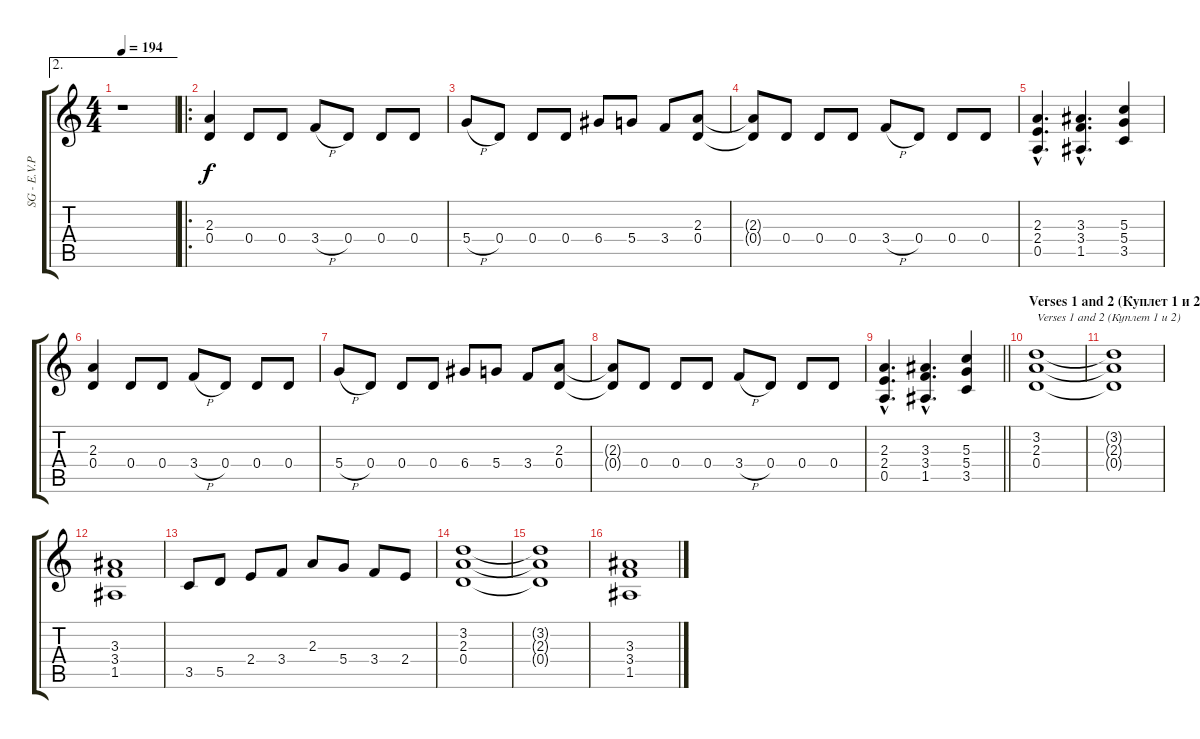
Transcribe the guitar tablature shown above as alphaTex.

\track ("SG - E.V.Pochtaryev" "SG - E.V.P") {instrument overdrivenguitar}
\staff {score tabs}
\tuning (E4 B3 G3 D3 A2 E2) {hide}
\ae 2
\ts (4 4)
\tempo 194
\clef g2
\ks c
r.1{dy f} |
\ro
(2.3 0.4).4 0.4.8 0.4.8 3.4{h}.8 0.4.8 0.4.8 0.4.8 |
5.4{h}.8 0.4.8 0.4.8 0.4.8 6.4.8 5.4.8 3.4.8 (2.3 0.4).8 |
(2.3{t} 0.4{t}).8 0.4.8 0.4.8 0.4.8 3.4{h}.8 0.4.8 0.4.8 0.4.8 |
(2.3{hac} 2.4{hac} 0.5{hac}).4{d} (3.3{hac} 3.4{hac} 1.5{hac}).4{d} (5.3 5.4 3.5).4 |
(2.3 0.4).4 0.4.8 0.4.8 3.4{h}.8 0.4.8 0.4.8 0.4.8 |
5.4{h}.8 0.4.8 0.4.8 0.4.8 6.4.8 5.4.8 3.4.8 (2.3 0.4).8 |
(2.3{t} 0.4{t}).8 0.4.8 0.4.8 0.4.8 3.4{h}.8 0.4.8 0.4.8 0.4.8 |
\barLineRight lightlight
(2.3{hac} 2.4{hac} 0.5{hac}).4{d} (3.3{hac} 3.4{hac} 1.5{hac}).4{d} (5.3 5.4 3.5).4 |
\section ("" "Verses 1 and 2 (Куплет 1 и 2)")
(3.2 2.3 0.4).1{txt "Verses 1 and 2 (Куплет 1 и 2)"} |
(3.2{t} 2.3{t} 0.4{t}).1 |
(3.3 3.4 1.5).1 |
3.5.8 5.5.8 2.4.8 3.4.8 2.3.8 5.4.8 3.4.8 2.4.8 |
(3.2 2.3 0.4).1 |
(3.2{t} 2.3{t} 0.4{t}).1 |
(3.3 3.4 1.5).1
